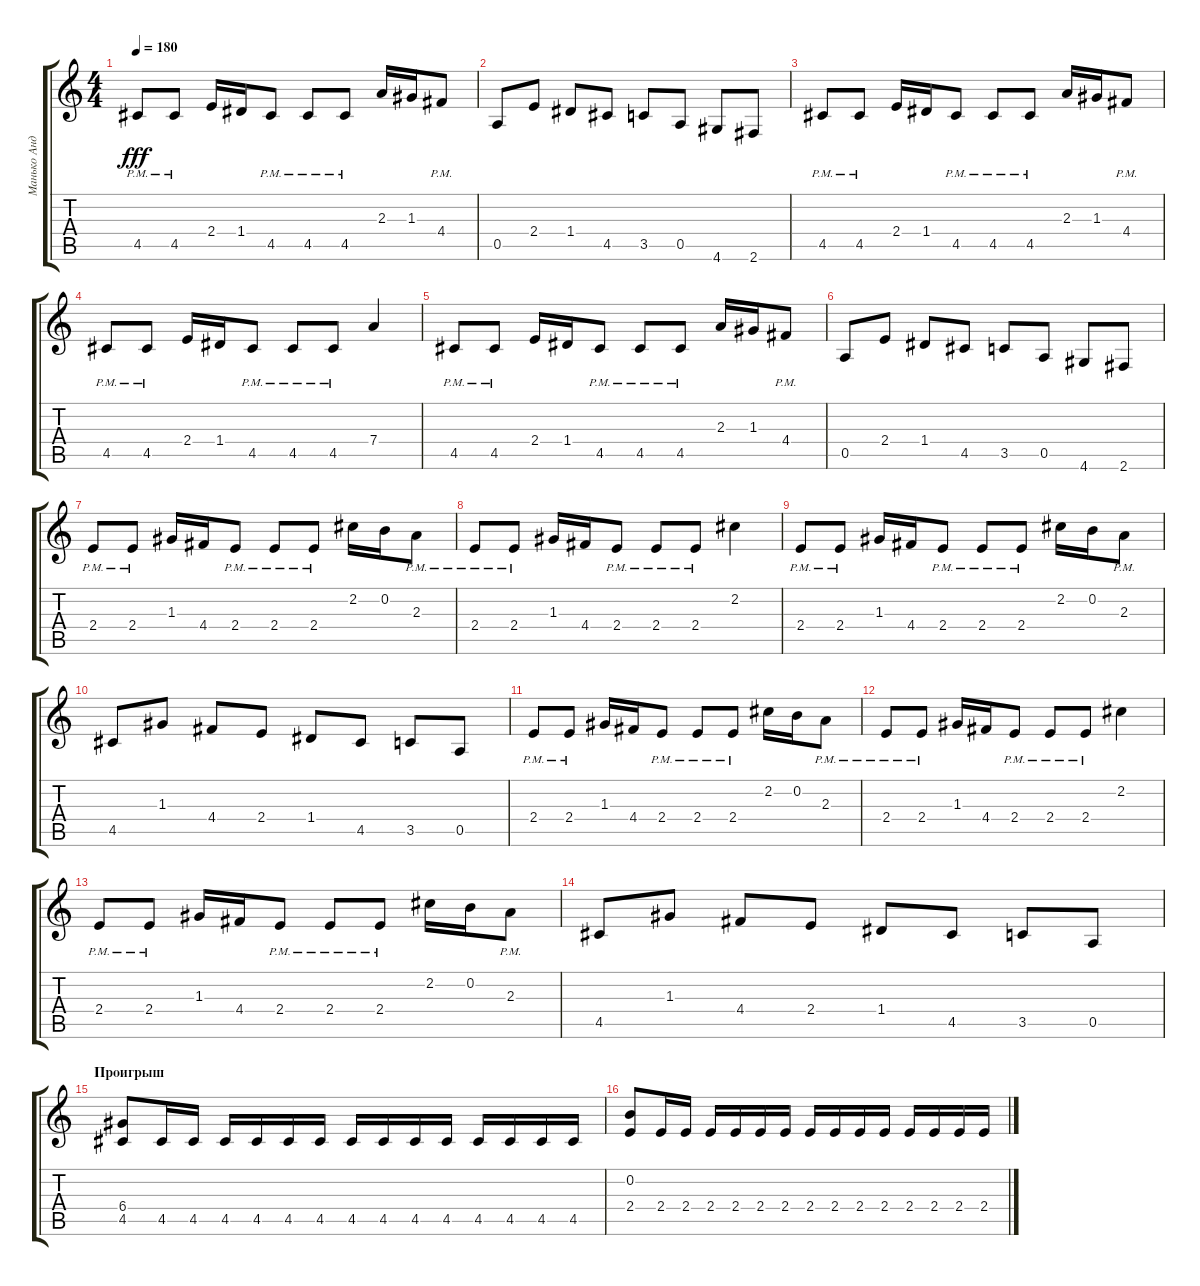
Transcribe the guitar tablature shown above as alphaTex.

\track ("Манько Андрей" "Манько Анд") {instrument distortionguitar}
\staff {score tabs}
\tuning (E4 B3 G3 D3 A2 E2) {hide}
\ts (4 4)
\tempo 180
\clef g2
\ks c
4.5{pm}.8{dy fff} 4.5{pm}.8 2.4.16 1.4.16 4.5{pm}.8 4.5{pm}.8 4.5{pm}.8 2.3.16 1.3.16 4.4{pm}.8 |
0.5.8 2.4.8 1.4.8 4.5.8 3.5.8 0.5.8 4.6.8 2.6.8 |
4.5{pm}.8 4.5{pm}.8 2.4.16 1.4.16 4.5{pm}.8 4.5{pm}.8 4.5{pm}.8 2.3.16 1.3.16 4.4{pm}.8 |
4.5{pm}.8 4.5{pm}.8 2.4.16 1.4.16 4.5{pm}.8 4.5{pm}.8 4.5{pm}.8 7.4.4 |
4.5{pm}.8 4.5{pm}.8 2.4.16 1.4.16 4.5{pm}.8 4.5{pm}.8 4.5{pm}.8 2.3.16 1.3.16 4.4{pm}.8 |
0.5.8 2.4.8 1.4.8 4.5.8 3.5.8 0.5.8 4.6.8 2.6.8 |
2.4{pm}.8 2.4{pm}.8 1.3.16 4.4.16 2.4{pm}.8 2.4{pm}.8 2.4{pm}.8 2.2.16 0.2.16 2.3{pm}.8 |
2.4{pm}.8 2.4{pm}.8 1.3.16 4.4.16 2.4{pm}.8 2.4{pm}.8 2.4{pm}.8 2.2.4 |
2.4{pm}.8 2.4{pm}.8 1.3.16 4.4.16 2.4{pm}.8 2.4{pm}.8 2.4{pm}.8 2.2.16 0.2.16 2.3{pm}.8 |
4.5.8 1.3.8 4.4.8 2.4.8 1.4.8 4.5.8 3.5.8 0.5.8 |
2.4{pm}.8 2.4{pm}.8 1.3.16 4.4.16 2.4{pm}.8 2.4{pm}.8 2.4{pm}.8 2.2.16 0.2.16 2.3{pm}.8 |
2.4{pm}.8 2.4{pm}.8 1.3.16 4.4.16 2.4{pm}.8 2.4{pm}.8 2.4{pm}.8 2.2.4 |
2.4{pm}.8 2.4{pm}.8 1.3.16 4.4.16 2.4{pm}.8 2.4{pm}.8 2.4{pm}.8 2.2.16 0.2.16 2.3{pm}.8 |
4.5.8 1.3.8 4.4.8 2.4.8 1.4.8 4.5.8 3.5.8 0.5.8 |
\section ("" "Проигрыш")
(6.4 4.5).8 4.5.16 4.5.16 4.5.16 4.5.16 4.5.16 4.5.16 4.5.16 4.5.16 4.5.16 4.5.16 4.5.16 4.5.16 4.5.16 4.5.16 |
(0.2 2.4).8 2.4.16 2.4.16 2.4.16 2.4.16 2.4.16 2.4.16 2.4.16 2.4.16 2.4.16 2.4.16 2.4.16 2.4.16 2.4.16 2.4.16
